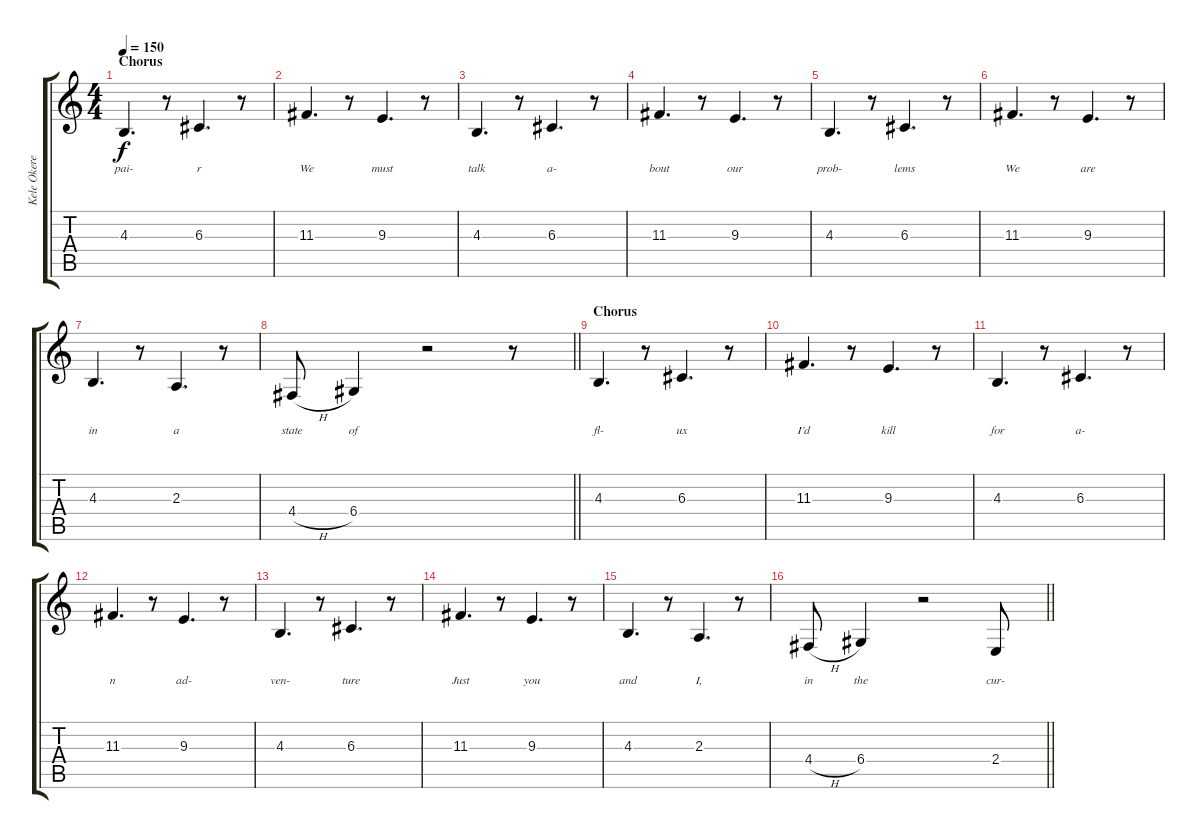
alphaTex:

\track ("Kele Okereke Vocals" "Kele Okere") {instrument lead5charang}
\staff {score tabs}
\tuning (E4 B3 G3 D3 A2 E2) {hide}
\ts (4 4)
\section ("" "Chorus")
\tempo 150
\clef g2
\ks c
4.3.4{d lyrics (0 "pai-") lyrics (1 "") lyrics (2 "") lyrics (3 "") lyrics (4 "") dy f} r.8 6.3.4{d lyrics (0 "r") lyrics (1 "") lyrics (2 "") lyrics (3 "") lyrics (4 "")} r.8 |
11.3.4{d lyrics (0 "We") lyrics (1 "") lyrics (2 "") lyrics (3 "") lyrics (4 "")} r.8 9.3.4{d lyrics (0 "must") lyrics (1 "") lyrics (2 "") lyrics (3 "") lyrics (4 "")} r.8 |
4.3.4{d lyrics (0 "talk") lyrics (1 "") lyrics (2 "") lyrics (3 "") lyrics (4 "")} r.8 6.3.4{d lyrics (0 "a-") lyrics (1 "") lyrics (2 "") lyrics (3 "") lyrics (4 "")} r.8 |
11.3.4{d lyrics (0 "bout") lyrics (1 "") lyrics (2 "") lyrics (3 "") lyrics (4 "")} r.8 9.3.4{d lyrics (0 "our") lyrics (1 "") lyrics (2 "") lyrics (3 "") lyrics (4 "")} r.8 |
4.3.4{d lyrics (0 "prob-") lyrics (1 "") lyrics (2 "") lyrics (3 "") lyrics (4 "")} r.8 6.3.4{d lyrics (0 "lems") lyrics (1 "") lyrics (2 "") lyrics (3 "") lyrics (4 "")} r.8 |
11.3.4{d lyrics (0 "We") lyrics (1 "") lyrics (2 "") lyrics (3 "") lyrics (4 "")} r.8 9.3.4{d lyrics (0 "are") lyrics (1 "") lyrics (2 "") lyrics (3 "") lyrics (4 "")} r.8 |
4.3.4{d lyrics (0 "in") lyrics (1 "") lyrics (2 "") lyrics (3 "") lyrics (4 "")} r.8 2.3.4{d lyrics (0 "a") lyrics (1 "") lyrics (2 "") lyrics (3 "") lyrics (4 "")} r.8 |
\barLineRight lightlight
4.4{h}.8{lyrics (0 "state") lyrics (1 "") lyrics (2 "") lyrics (3 "") lyrics (4 "")} 6.4.4{lyrics (0 "of") lyrics (1 "") lyrics (2 "") lyrics (3 "") lyrics (4 "")} r.2 r.8 |
\section ("" "Chorus")
4.3.4{d lyrics (0 "fl-") lyrics (1 "") lyrics (2 "") lyrics (3 "") lyrics (4 "")} r.8 6.3.4{d lyrics (0 "ux") lyrics (1 "") lyrics (2 "") lyrics (3 "") lyrics (4 "")} r.8 |
11.3.4{d lyrics (0 "I’d") lyrics (1 "") lyrics (2 "") lyrics (3 "") lyrics (4 "")} r.8 9.3.4{d lyrics (0 "kill") lyrics (1 "") lyrics (2 "") lyrics (3 "") lyrics (4 "")} r.8 |
4.3.4{d lyrics (0 "for") lyrics (1 "") lyrics (2 "") lyrics (3 "") lyrics (4 "")} r.8 6.3.4{d lyrics (0 "a-") lyrics (1 "") lyrics (2 "") lyrics (3 "") lyrics (4 "")} r.8 |
11.3.4{d lyrics (0 "n") lyrics (1 "") lyrics (2 "") lyrics (3 "") lyrics (4 "")} r.8 9.3.4{d lyrics (0 "ad-") lyrics (1 "") lyrics (2 "") lyrics (3 "") lyrics (4 "")} r.8 |
4.3.4{d lyrics (0 "ven-") lyrics (1 "") lyrics (2 "") lyrics (3 "") lyrics (4 "")} r.8 6.3.4{d lyrics (0 "ture") lyrics (1 "") lyrics (2 "") lyrics (3 "") lyrics (4 "")} r.8 |
11.3.4{d lyrics (0 "Just") lyrics (1 "") lyrics (2 "") lyrics (3 "") lyrics (4 "")} r.8 9.3.4{d lyrics (0 "you") lyrics (1 "") lyrics (2 "") lyrics (3 "") lyrics (4 "")} r.8 |
4.3.4{d lyrics (0 "and") lyrics (1 "") lyrics (2 "") lyrics (3 "") lyrics (4 "")} r.8 2.3.4{d lyrics (0 "I,") lyrics (1 "") lyrics (2 "") lyrics (3 "") lyrics (4 "")} r.8 |
\barLineRight lightlight
4.4{h}.8{lyrics (0 "in") lyrics (1 "") lyrics (2 "") lyrics (3 "") lyrics (4 "")} 6.4.4{lyrics (0 "the") lyrics (1 "") lyrics (2 "") lyrics (3 "") lyrics (4 "")} r.2 2.4.8{lyrics (0 "cur-") lyrics (1 "") lyrics (2 "") lyrics (3 "") lyrics (4 "")}
